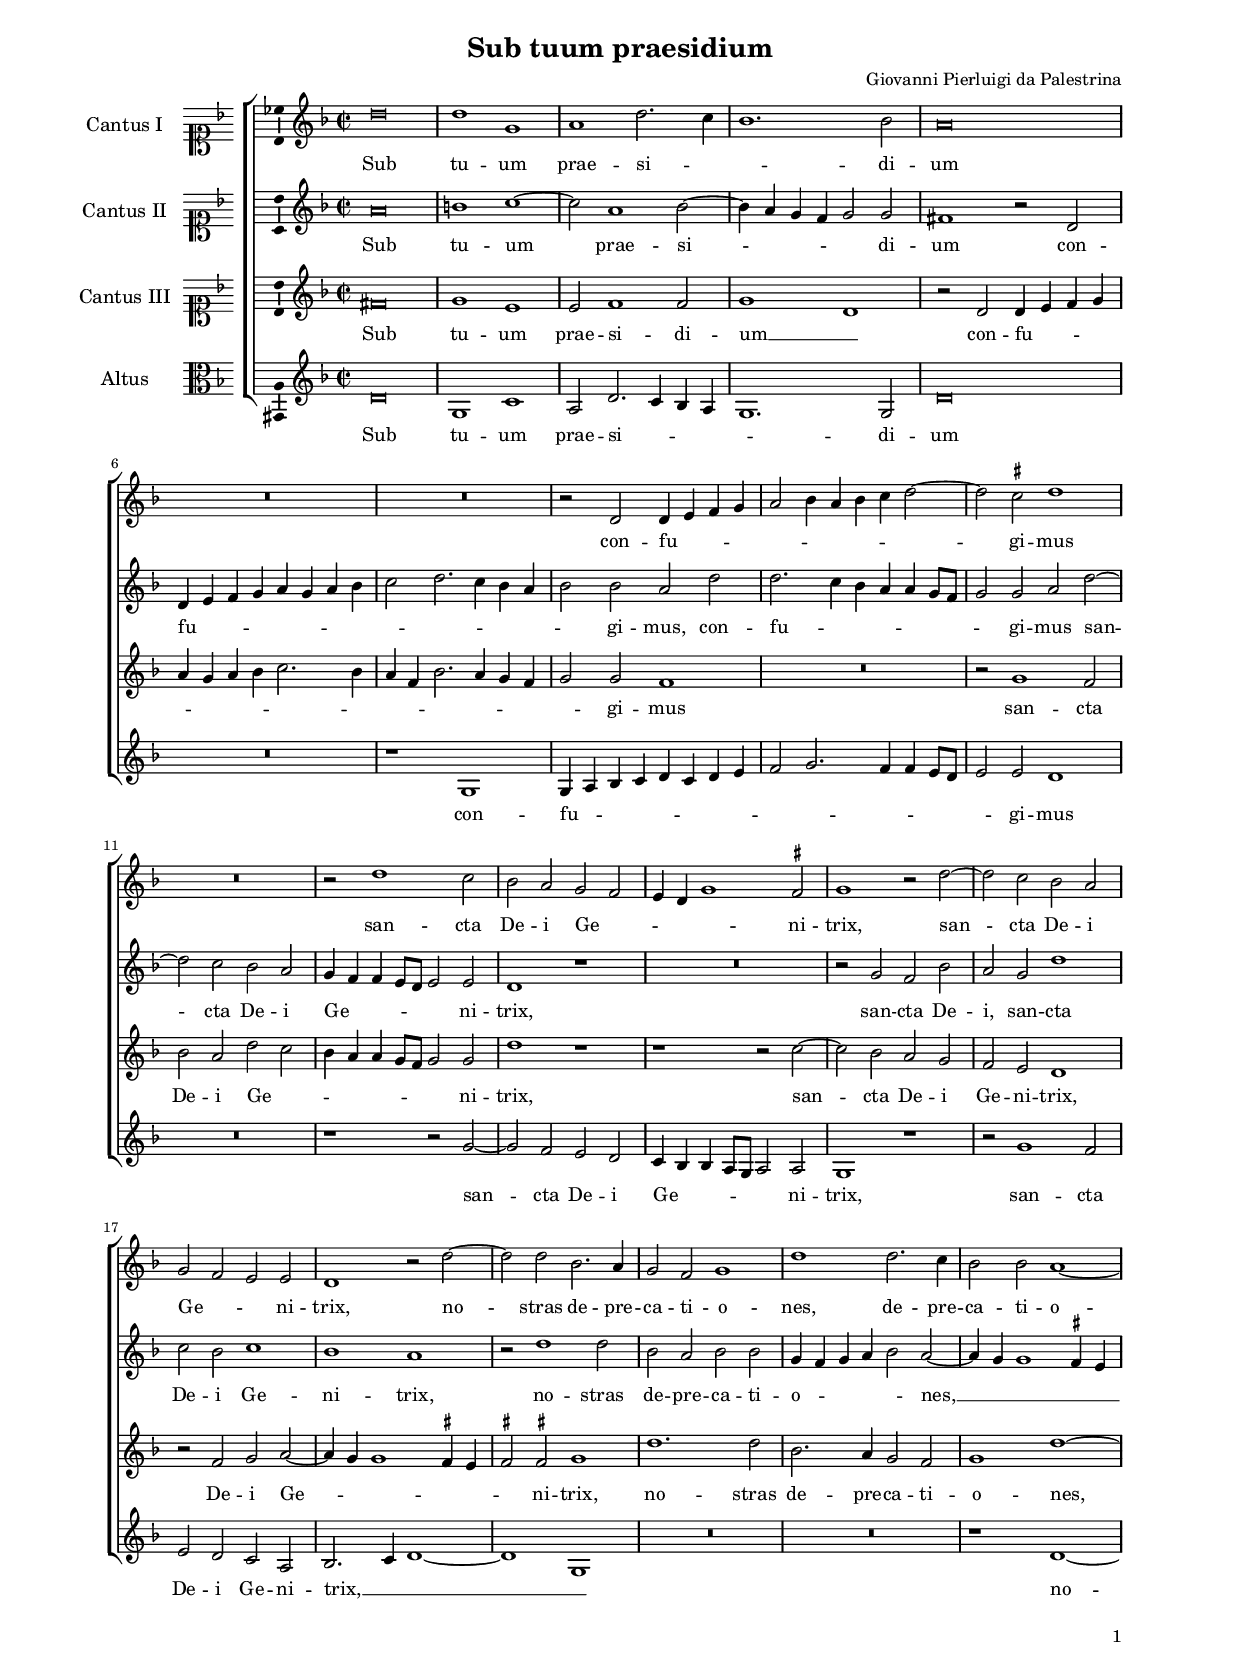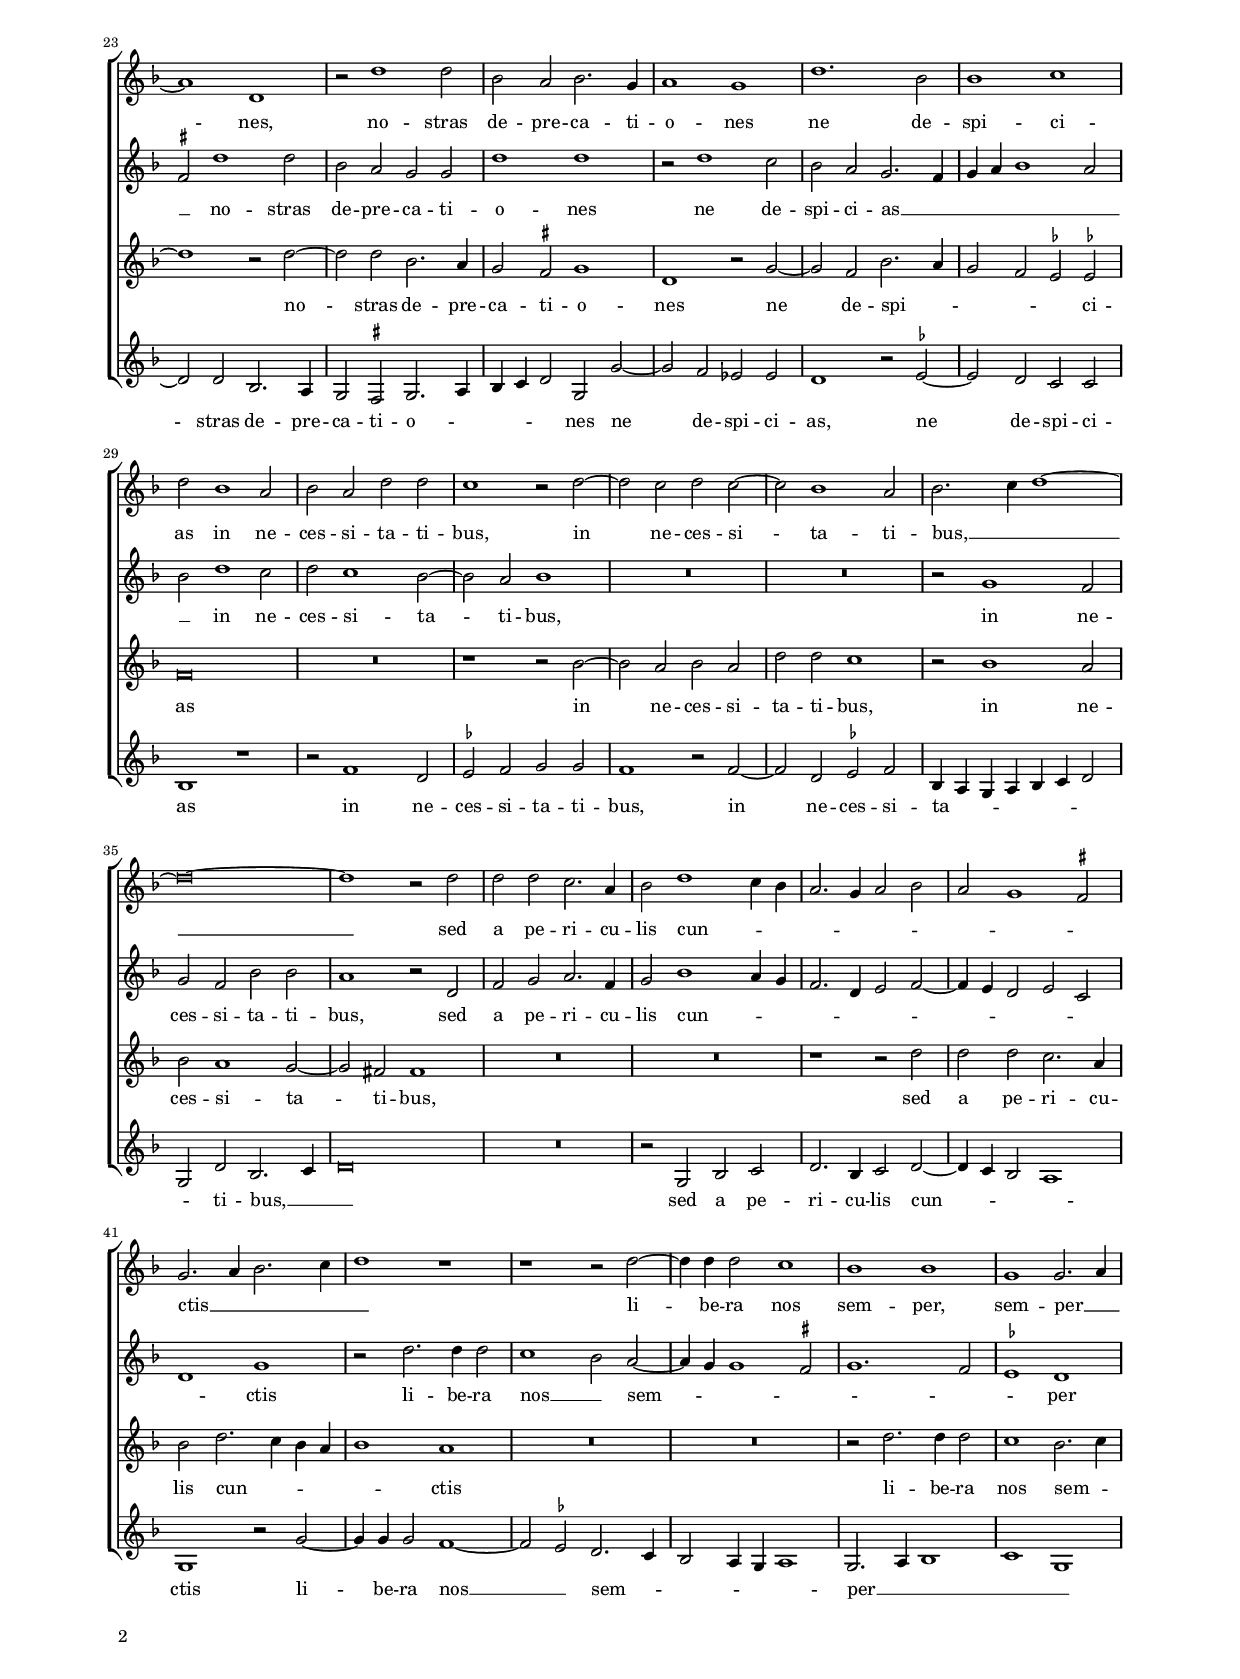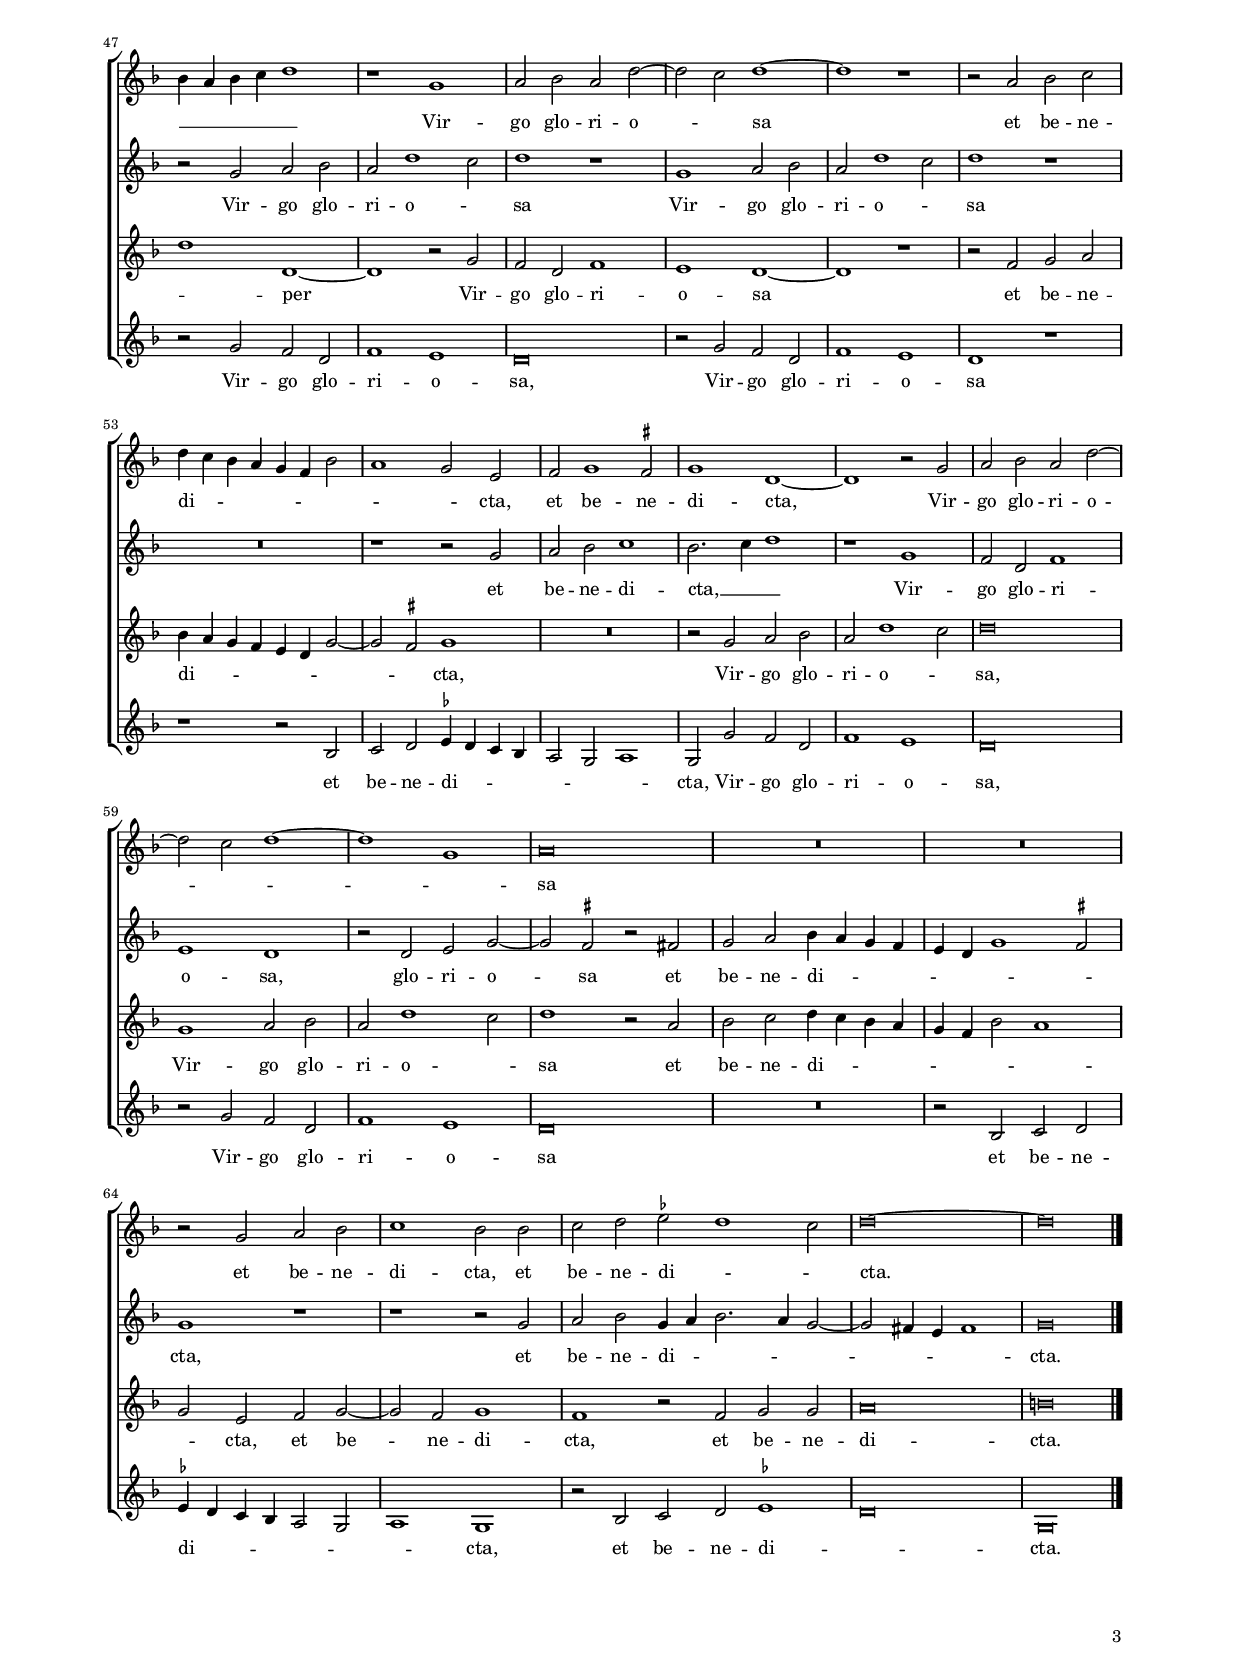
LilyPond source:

\header
{
  title="Sub tuum praesidium"
  composer="Giovanni Pierluigi da Palestrina"
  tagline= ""
}

\version "2.24.1"
\language deutsch
#(set-global-staff-size 15)
% #(set-default-paper-size "letter")
#(ly:set-option 'point-and-click #f)

	
global = {
	\key f \major
	\time 2/2 \set Score.measureLength = #(ly:make-moment 2/1)
        \set Score.tempoHideNote = ##t
        \tempo 2 = 90
        \skip 1*2*65
        \set Score.measureLength = #(ly:make-moment 3/1)
        \skip 1*3
        \set Score.measureLength = #(ly:make-moment 2/1)
        \skip 1*2*2 \bar "|."
	}

	ficta = { \once \set suggestAccidentals = ##t }
	
	forget = #(define-music-function (music) (ly:music?) #{
		\accidentalStyle forget
		$music
		\accidentalStyle default
		#})
	

\paper
	{
	top-margin = 1.5 \cm
	bottom-margin = 0.9 \cm
	left-margin = 2 \cm
	right-margin = 2 \cm
	ragged-bottom = ##f
	ragged-last-bottom = ##t
	print-page-number = ##f
	system-system-spacing = #'((basic-distance . 16) (minimum-distance . 13) (padding . 5) (strechability . 150))
	oddFooterMarkup=\markup   \fill-line { "" \fromproperty #'page:page-number-string }
	evenFooterMarkup=\markup  \fill-line { \fromproperty #'page:page-number-string "" }
	last-bottom-spacing = #'((basic-distance . 11) (minimum-distance . 7) (padding . 4))
	systems-per-page = 4
%       page-count = 3        
%	min-systems-per-page = 3
	}


incipitcantus = \markup { \score {
	{
	\set Staff.instrumentName = \markup { \fontsize #1 "Cantus I" }
	\key f \major
	\clef soprano
	s4 \bar ""
	}
	\layout  {
	raggedright = ##t
	indent = 1.9 \cm
	line-width = 2.5\cm
	\context { \Staff \remove Time_signature_engraver }
	\override Staff.Clef.Y-extent = #'(0 . 0)
	}} \hspace #1 }
	
      
incipitaltus = \markup { \score {
	{
	\set Staff.instrumentName = \markup { \fontsize #1 "Cantus II" }
	\key f \major
	\clef soprano
	s4 \bar ""
	}
	\layout  {
	raggedright = ##t
	indent = 1.9 \cm
	line-width = 2.5\cm
	\context { \Staff \remove Time_signature_engraver }
	\override Staff.Clef.Y-extent = #'(0 . 0)
	}} \hspace #1 }


incipittenor = \markup { \score {
	{
	\set Staff.instrumentName = \markup { \fontsize #1 "Cantus III" }
	\key f \major
	\clef soprano
	s4 \bar ""
	}
	\layout  {
	raggedright = ##t
	indent = 1.9 \cm
	line-width = 2.5\cm
	\context { \Staff \remove Time_signature_engraver }
	\override Staff.Clef.Y-extent = #'(0 . 0)
	}} \hspace #1 }


incipitbassus = \markup { \score {
	{
	\set Staff.instrumentName = \markup { \fontsize #1 "Altus" }
	\key f \major
	\clef alto
	s4 \bar ""
	}
	\layout  {
	raggedright = ##t
	indent = 1.9 \cm
	line-width = 2.5\cm
	\context { \Staff \remove Time_signature_engraver }
	\override Staff.Clef.Y-extent = #'(0 . 0)
	}} \hspace #1 }


cantus =  \relative c''
	{
	d\breve
	d1 g,
	a1 d2. c4
	b1. b2
%5
	a\breve |
	R\breve
	R\breve
	r2 d, d4 e f g
	a2 b4 a b c d2~
%10
	d2 \ficta cis d1 |
	R\breve
	r2 d1 c2
	b2 a g f
	e4 d g1 \ficta fis2
%15
	g1 r2 d'~ |
        d2 c b a
	g2 f e e
	d1 r2 d'~
	d2 d b2. a4
%20
	g2 f g1 |
	d'1 d2. c4
	b2 b a1~
	a1 d,
	r2 d'1 d2
%25
	b2 a b2. g4 |
	a1 g
	d'1. b2
	b1 c
	d2 b1 a2
%30
	b2 a d d |
	c1 r2 d~
	d2 c d c~
	c2 b1 a2
	b2. c4 d1~
%35
	d\breve~ |
	d1 r2 d
	d2 d c2. a4
	b2 d1 c4 b
	a2. g4 a2 b
%40
	a2 g1 \ficta fis2 |
	g2. a4 b2. c4
	d1 r
	r1 r2 d~
	d4 d d2 c1
%45
	b1 b |
	g1 g2. a4
	b4 a b c d1
	r1 g,
	a2 b a d~
%50
	d2 c d1~ |
	d1 r
	r2 a b c
	d4 c b a g f b2
	a1 g2 e
%55
	f2 g1 \ficta fis2 |
	g1 d~
	d1 r2 g
	a2 b a d~
	d2 c d1~
%60
	d1 g, |
	a\breve
	R\breve
	R\breve
	r2 g a b
%65
	c1 b2 b |
	c2 d \ficta es d1 c2
	d\breve~
	d\breve |
	}


altus =  \relative c''
	{
	a\breve
	h1 c~
	c2 a1 b2~
	b4 a g f g2 g
%5
	fis1 r2 d |
	d4 e f g a g a b
	c2 d2. c4 b a
	b2 b a d
	d2. c4 b a a g8 f
%10
	g2 g a d~ |
	d2 c b a
	g4 f f e8 d e2 e
	d1 r
	R\breve
%15
	r2 g f b |
	a2 g d'1
	c2 b c1
	b1 a
	r2 d1 d2
%20
	b2 a b b |
	g4 f g a b2 a~
	a4 g g1 \ficta fis4 e
	\ficta fis2 d'1 d2
	b2 a g g
%25
	d'1 d |
	r2 d1 c2
	b2 a g2. f4
	g4 a b1 a2
	b2 d1 c2
%30
	d2 c1 b2~ |
	b2 a b1
	R\breve
	R\breve
	r2 g1 f2
%35
	g2 f b b |
	a1 r2 d,
	f2 g a2. f4
	g2 b1 a4 g
	f2. d4 e2 f~
%40
	f4 e d2 e c |
	d1 g
	r2 d'2. d4 d2
	c1 b2 a~
	a4 g g1 \ficta fis2
%45
	g1. f2 |
	\ficta es1 d
	r2 g a b
	a2 d1 c2
	d1 r
%50
	g,1 a2 b |
	a2 d1 c2
	d1 r
	R\breve
	r1 r2 g,
%55
	a2 b c1 |
	b2. c4 d1
	r1 g,
	f2 d f1
	e1 d
%60
	r2 d e g~ |
	g2 \ficta fis r fis!
	g2 a b4 a g f
	e4 d g1 \ficta fis2
	g1 r
%65
	r1 r2 g |
	a2 b g4 a b2. a4 g2~
	g2 fis4 e fis1
	g\breve |
	}


tenor =  \relative c''
	{
	fis,\breve
	g1 e
	e2 f1 f2
	g1 d
%5
	r2 d d4 e f g |
	a4 g a b c2. b4
	a4 f b2. a4 g f
	g2 g f1
	R\breve
%10
	r2 g1 f2 |
	b2 a d c
	b4 a a g8 f g2 g
	d'1 r
	r1 r2 c~
%15
	c2 b a g |
	f2 e d1
	r2 f g a~
	a4 g g1 \ficta fis4 e
	\ficta fis2 \ficta fis! g1
%20
	d'1. d2 |
	b2. a4 g2 f
	g1 d'~
	d1 r2 d~
	d2 d b2. a4
%25
	g2 \ficta fis g1 |
	d1 r2 g~
	g2 f b2. a4
	g2 f \ficta es \ficta es!
	f\breve
%30
	R\breve |
	r1 r2 b~
	b2 a b a
	d2 d c1
	r2 b1 a2
%35
	b2 a1 g2~ |
	g2 fis fis1
	R\breve
	R\breve
	r1 r2 d'
%40
	d2 d c2. a4 |
	b2 d2. c4 b a
	b1 a
	R\breve
	R\breve
%45
	r2 d2. d4 d2 |
	c1 b2. c4
	d1 d,~
	d1 r2 g
	f2 d f1
%50
	e1 d~ |
	d1 r
	r2 f g a
	b4 a g f e d g2~
	g2 \ficta fis g1
%55
	R\breve |
	r2 g a b
	a2 d1 c2
	d\breve
	g,1 a2 b
%60
	a2 d1 c2 |
	d1 r2 a
	b2 c d4 c b a
	g4 f b2 a1
	g2 e f g~
%65
	g2 f g1 |
	f1 r2 f g g
	a\breve
	h\breve |
	}


bassus  =  \relative c'
	{
	d\breve
	g,1 c
	a2 d2. c4 b a
	g1. g2
%5
	d'\breve |
	R\breve
	r1 g,
	g4 a b c d c d e
	f2 g2. f4 f e8 d
%10
	e2 e d1 |
	R\breve
	r1 r2 g~
	g2 f e d
	c4 b b a8 g a2 a
%15
	g1 r |
	r2 g'1 f2
	e2 d c a
	b2. c4 d1~
	d1 g,
%20
	R\breve |
	R\breve
	r1 d'~
	d2 d b2. a4
	g2 \ficta fis g2. a4
%25
	b4 c d2 g, g'~ |
	g2 f es es
	d1 r2 \ficta es~
	\ficta es d c c
	b1 r
%30
	r2 f'1 d2 |
	\ficta es2 f g g
	f1 r2 f~
	f2 d \ficta es f
	b,4 a g a b c d2
%35
	g,2 d' b2. c4 |
	d\breve
	R\breve
	r2 g, b c
	d2. b4 c2 d~
%40
	d4 c b2 a1 |
	g1 r2 g'~
	g4 g g2 f1~
	f2 \ficta es d2. c4
	b2 a4 g a1
%45
	g2. a4 b1 |
	c1 g
	r2 g' f d
	f1 e
	d\breve
%50
	r2 g f d |
	f1 e
	d1 r
	r1 r2 b
	c2 d \ficta es4 d c b
%55
	a2 g a1 |
	g2 g' f d
	f1 e
	d\breve
	r2 g f d
%60
	f1 e |
	d\breve
	R\breve
	r2 b c d
	\ficta es4 d c b a2 g
%65
	a1 g |
	r2 b c d \ficta es1
	d\breve
	g,\breve |
	}

lyricscantus = \lyricmode {
	Sub tu -- um prae -- si -- _ _ di -- um con -- fu -- _ _ _ _ _ _ _ _ _ gi -- mus
        san -- cta De -- i Ge -- _ _ _ _ ni -- trix,
        san -- cta De -- i Ge -- _ _ ni -- trix,
        no -- stras de -- pre -- ca -- ti -- o -- nes,
        de -- pre -- ca -- ti -- o -- nes,
        no -- stras de -- pre -- ca -- ti -- o -- nes
        ne de -- spi -- ci -- as
        in ne -- ces -- si -- ta -- ti -- bus,
        in ne -- ces -- si -- ta -- ti -- bus, __ _ _ 
        sed a pe -- ri -- cu -- lis cun -- _ _ _ _ _ _ _ _ _ ctis __ _ _ _ _
        li -- be -- ra nos sem -- per,
        sem -- per __ _ _ _ _ _ _
        Vir -- go glo -- ri -- o -- _ sa
        et be -- ne -- di -- _ _ _ _ _ _ _ _ cta,
        et be -- ne -- di -- cta,
        Vir -- go glo -- ri -- o -- _ _ _ sa
        et be -- ne -- di -- cta,
        et be -- ne -- di -- _ _ cta.
	}


lyricsaltus = \lyricmode {
	Sub tu -- um prae -- si -- _ _ _ _ di -- um con -- fu -- _ _ _ _ _ _ _ _ _ _ _ _ _ gi -- mus,
        con -- fu -- _ _ _ _ _ _ _ gi -- mus
        san -- cta De -- i Ge -- _ _ _ _ _ ni -- trix,
        san -- cta De -- i,
        san -- cta De -- i Ge -- ni -- trix,
        no -- stras de -- pre -- ca -- ti -- o -- _ _ _ _ nes, __ _ _ _ _ _
        no -- stras de -- pre -- ca -- ti -- o -- nes
        ne de -- spi -- ci -- as __ _ _ _ _ _ _
        in ne -- ces -- si -- ta -- ti -- bus,
        in ne -- ces -- si -- ta -- ti -- bus,
        sed a pe -- ri -- cu -- lis cun -- _ _ _ _ _ _ _ _ _ _ _ ctis
        li -- be -- ra nos __ _ sem -- _ _ _ _ _ _ per
        Vir -- go glo -- ri -- o -- _ sa
        Vir -- go glo -- ri -- o -- _ sa
        et be -- ne -- di -- cta, __ _ _
        Vir -- go glo -- ri -- o -- sa,
        glo -- ri -- o -- sa
        et be -- ne -- di -- _ _ _ _ _ _ _ cta,
        et be -- ne -- di -- _ _ _ _ _ _ _ cta.
	}


lyricstenor = \lyricmode {
	Sub tu -- um prae -- si -- di -- um __ _ con -- fu -- _ _ _ _ _ _ _ _ _ _ _ _ _ _ _ _ gi -- mus
        san -- cta De -- i Ge -- _ _ _ _ _ _ _ ni -- trix,
        san -- cta De -- i Ge -- ni -- trix,
        De -- i Ge -- _ _ _ _ _ ni -- trix,
        no -- stras de -- pre -- ca -- ti -- o -- nes,
        no -- stras de -- pre -- ca -- ti -- o -- nes
        ne de -- spi -- _ _ _ _ ci -- as
        in ne -- ces -- si -- ta -- ti -- bus,
        in ne -- ces -- si -- ta -- ti -- bus,
        sed a pe -- ri -- cu -- lis cun -- _ _ _ _ ctis
        li -- be -- ra nos sem -- _ _ per
        Vir -- go glo -- ri -- o -- sa
        et be -- ne -- di -- _ _ _ _ _ _ _ cta,
        Vir -- go glo -- ri -- o -- _ sa,
        Vir -- go glo -- ri -- o -- _ sa
        et be -- ne -- di -- _ _ _ _ _ _ _ _ cta,
        et be -- ne -- di -- cta,
        et be -- ne -- di -- cta.
	}


lyricsbassus = \lyricmode {
	Sub tu -- um prae -- si -- _ _ _ _ di -- um con -- fu -- _ _ _ _ _ _ _ _ _ _ _ _ _ _ gi -- mus
        san -- cta De -- i Ge -- _ _ _ _ _ ni -- trix,
        san -- cta De -- i Ge -- ni -- trix, __ _ _ _
        no -- stras de -- pre -- ca -- ti -- o -- _ _ _ _ nes
        ne de -- spi -- ci -- as,
        ne de -- spi -- ci -- as
        in ne -- ces -- si -- ta -- ti -- bus,
        in ne -- ces -- si -- ta -- _ _ _ _ _ _ _ ti -- bus, __ _ _
        sed a pe -- ri -- cu -- lis cun -- _ _ _ ctis
        li -- be -- ra nos __ _ sem -- _ _ _ _ _ per __ _ _ _ _
        Vir -- go glo -- ri -- o -- sa,
        Vir -- go glo -- ri -- o -- sa
        et be -- ne -- di -- _ _ _ _ _ _ cta,
        Vir -- go glo -- ri -- o -- sa,
        Vir -- go glo -- ri -- o -- sa
        et be -- ne -- di -- _ _ _ _ _ _ cta,
        et be -- ne -- di -- _ cta.
	}


\score
{  
	\transpose c c {
	\new ChoirStaff \with { \override StaffGrouper.staff-staff-spacing.basic-distance = #12 }
	<<

	\new Staff << \global
	\new Voice="v1" {
		\set Staff.instrumentName=\incipitcantus
        %       \set Staff.instrumentName="S"
		\set Staff.midiInstrument = "reed organ"
		\clef violin
		\cantus }
	\new Lyrics \lyricsto "v1" {\lyricscantus }
	>>


	\new Staff << \global
	\new Voice="v2" {
		\set Staff.instrumentName=\incipitaltus
        %       \set Staff.instrumentName="A"
		\set Staff.midiInstrument = "reed organ"
		\clef violin
		\altus}
	\new Lyrics \lyricsto "v2" {\lyricsaltus }
	>>


	\new Staff << \global
	\new Voice="v3" {
		\set Staff.instrumentName=\incipittenor
        %       \set Staff.instrumentName="T"
		\set Staff.midiInstrument = "reed organ"
		\clef violin
		\tenor }
	\new Lyrics \lyricsto "v3" {\lyricstenor }
	>>


	\new Staff << \global
	\new Voice="v4" {
		\set Staff.instrumentName=\incipitbassus
        %       \set Staff.instrumentName="B"
		\set Staff.midiInstrument = "reed organ"
		\clef violin
		\bassus }
	\new Lyrics \lyricsto "v4" {\lyricsbassus}
	>>

	>>
	} % transpose

	\layout
	{
	indent = 2.3 \cm
	\context { \Lyrics \override VerticalAxisGroup.nonstaff-relatedstaff-spacing.padding = #1.2 }
%	\context { \Lyrics \override LyricText.font-size = #1 }
	\context { \Staff \override TimeSignature.break-visibility = #end-of-line-invisible }
	\context { \Staff \consists "Ambitus_engraver" }
	\context { \Score \override BarNumber.padding = #2 }
	\context { \Voice \override NoteHead.style = #'baroque }
	}

\midi
	{
	}
	
}


% EOF
